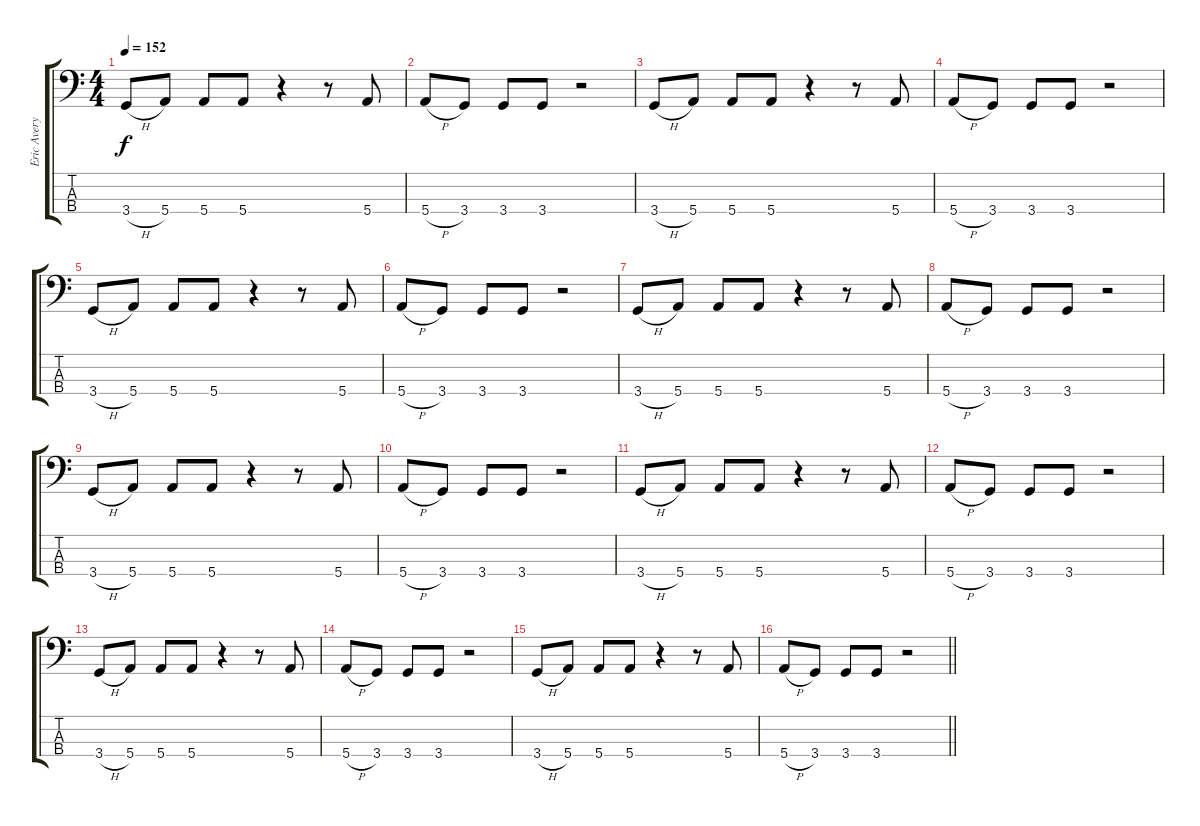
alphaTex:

\track ("Eric Avery (Bass)" "Eric Avery") {instrument electricbassfinger}
\staff {score tabs}
\tuning (G2 D2 A1 E1) {hide}
\ts (4 4)
\tempo 152
\clef f4
\ks c
3.4{h}.8{dy f} 5.4.8 5.4.8 5.4.8 r.4 r.8 5.4.8 |
5.4{h}.8 3.4.8 3.4.8 3.4.8 r.2 |
3.4{h}.8 5.4.8 5.4.8 5.4.8 r.4 r.8 5.4.8 |
5.4{h}.8 3.4.8 3.4.8 3.4.8 r.2 |
3.4{h}.8 5.4.8 5.4.8 5.4.8 r.4 r.8 5.4.8 |
5.4{h}.8 3.4.8 3.4.8 3.4.8 r.2 |
3.4{h}.8 5.4.8 5.4.8 5.4.8 r.4 r.8 5.4.8 |
5.4{h}.8 3.4.8 3.4.8 3.4.8 r.2 |
3.4{h}.8{volume 6} 5.4.8 5.4.8 5.4.8 r.4 r.8 5.4.8 |
5.4{h}.8 3.4.8 3.4.8 3.4.8 r.2 |
3.4{h}.8 5.4.8 5.4.8 5.4.8 r.4 r.8 5.4.8 |
5.4{h}.8 3.4.8 3.4.8 3.4.8 r.2 |
3.4{h}.8{volume 0} 5.4.8 5.4.8 5.4.8 r.4 r.8 5.4.8 |
5.4{h}.8 3.4.8 3.4.8 3.4.8 r.2 |
3.4{h}.8 5.4.8 5.4.8 5.4.8 r.4 r.8 5.4.8 |
\barLineRight lightlight
5.4{h}.8 3.4.8 3.4.8 3.4.8 r.2
